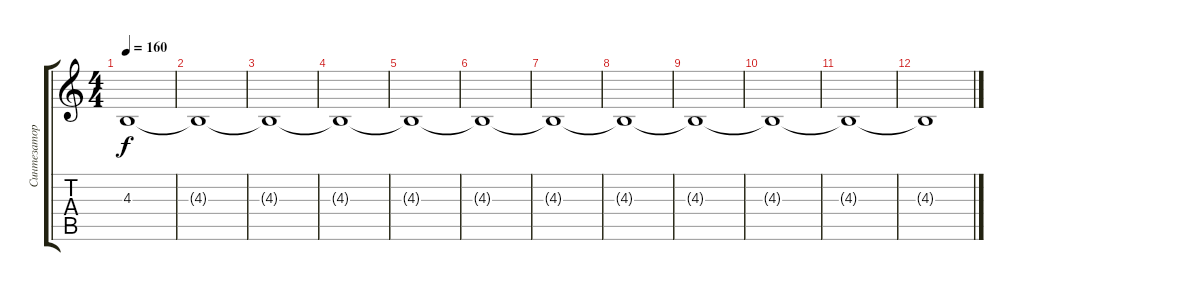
\track ("Синтезатор" "Синтезатор") {instrument helicopter}
\staff {score tabs}
\tuning (E4 B3 G3 D3 A2 E2) {hide}
\ts (4 4)
\tempo 160
\clef g2
\ks c
4.3{t}.1{dy f} |
4.3{t}.1 |
4.3{t}.1 |
4.3{t}.1 |
4.3{t}.1 |
4.3{t}.1 |
4.3{t}.1 |
4.3{t}.1 |
4.3{t}.1 |
4.3{t}.1 |
4.3{t}.1 |
4.3{t}.1
